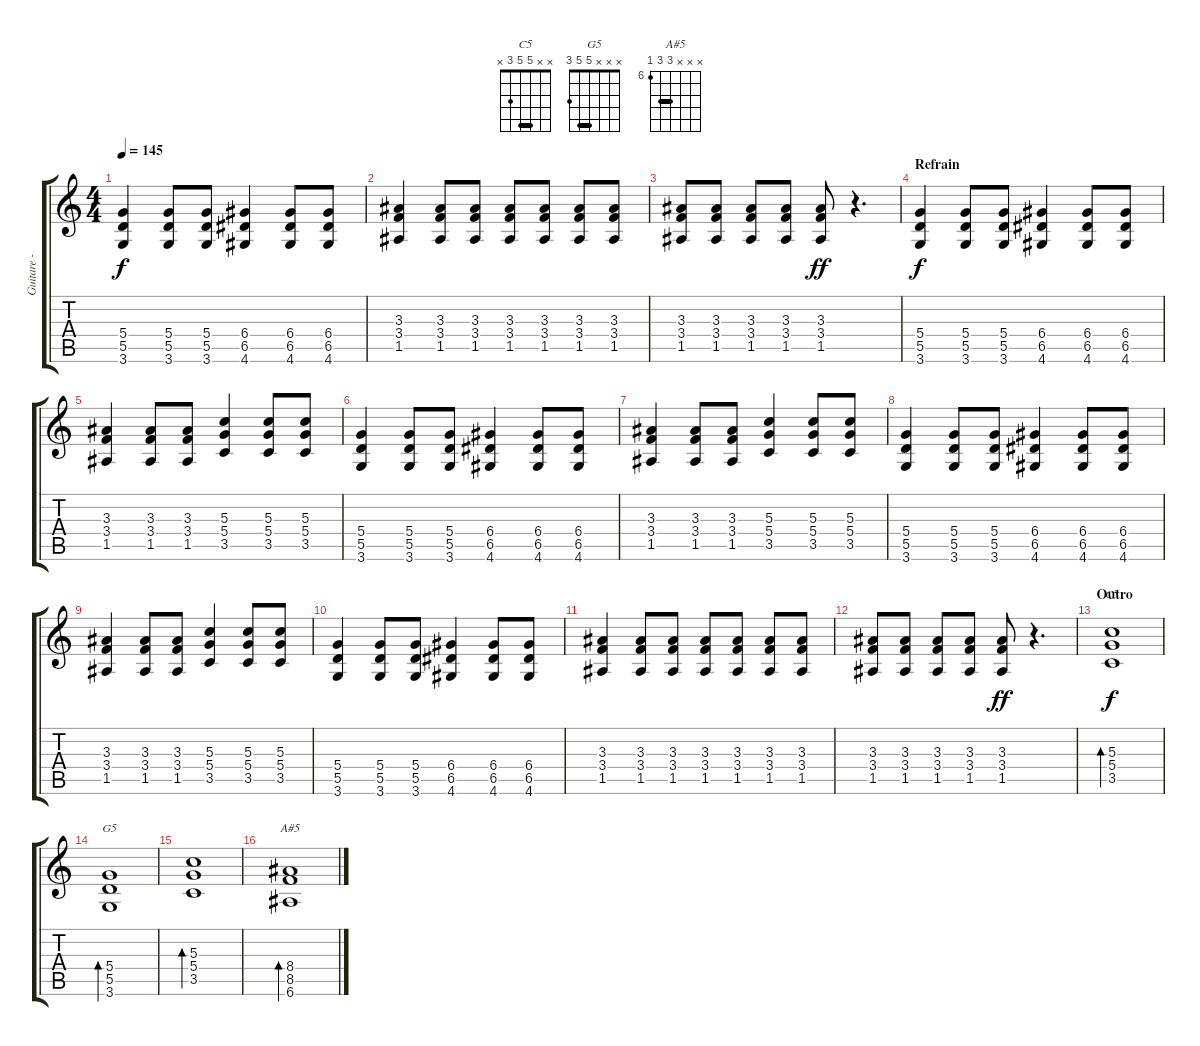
\track ("Guitare - Bozo" "Guitare - ") {instrument electricguitarclean}
\staff {score tabs}
\tuning (E4 B3 G3 D3 A2 E2) {hide}
\chord ("C5" x x 5 5 3 x) {barre 5}
\chord ("G5" x x x 5 5 3) {barre 5}
\chord ("A#5" x x x 8 8 6) {firstfret 6 barre 8}
\ts (4 4)
\tempo 145
\clef g2
\ks c
(5.4 5.5 3.6).4{dy f} (5.4 5.5 3.6).8 (5.4 5.5 3.6).8 (6.4 6.5 4.6).4 (6.4 6.5 4.6).8 (6.4 6.5 4.6).8 |
(3.3 3.4 1.5).4 (3.3 3.4 1.5).8 (3.3 3.4 1.5).8 (3.3 3.4 1.5).8 (3.3 3.4 1.5).8 (3.3 3.4 1.5).8 (3.3 3.4 1.5).8 |
(3.3 3.4 1.5).8 (3.3 3.4 1.5).8 (3.3 3.4 1.5).8 (3.3 3.4 1.5).8 (3.3 3.4 1.5).8{dy ff} r.4{d} |
\section ("" "Refrain")
(5.4 5.5 3.6).4{dy f volume 9} (5.4 5.5 3.6).8 (5.4 5.5 3.6).8 (6.4 6.5 4.6).4 (6.4 6.5 4.6).8 (6.4 6.5 4.6).8 |
(3.3 3.4 1.5).4 (3.3 3.4 1.5).8 (3.3 3.4 1.5).8 (5.3 5.4 3.5).4 (5.3 5.4 3.5).8 (5.3 5.4 3.5).8 |
(5.4 5.5 3.6).4 (5.4 5.5 3.6).8 (5.4 5.5 3.6).8 (6.4 6.5 4.6).4 (6.4 6.5 4.6).8 (6.4 6.5 4.6).8 |
(3.3 3.4 1.5).4 (3.3 3.4 1.5).8 (3.3 3.4 1.5).8 (5.3 5.4 3.5).4 (5.3 5.4 3.5).8 (5.3 5.4 3.5).8 |
(5.4 5.5 3.6).4 (5.4 5.5 3.6).8 (5.4 5.5 3.6).8 (6.4 6.5 4.6).4 (6.4 6.5 4.6).8 (6.4 6.5 4.6).8 |
(3.3 3.4 1.5).4 (3.3 3.4 1.5).8 (3.3 3.4 1.5).8 (5.3 5.4 3.5).4 (5.3 5.4 3.5).8 (5.3 5.4 3.5).8 |
(5.4 5.5 3.6).4 (5.4 5.5 3.6).8 (5.4 5.5 3.6).8 (6.4 6.5 4.6).4 (6.4 6.5 4.6).8 (6.4 6.5 4.6).8 |
(3.3 3.4 1.5).4 (3.3 3.4 1.5).8 (3.3 3.4 1.5).8 (3.3 3.4 1.5).8 (3.3 3.4 1.5).8 (3.3 3.4 1.5).8 (3.3 3.4 1.5).8 |
(3.3 3.4 1.5).8 (3.3 3.4 1.5).8 (3.3 3.4 1.5).8 (3.3 3.4 1.5).8 (3.3 3.4 1.5).8{dy ff} r.4{d} |
\section ("" "Outro")
(5.3 5.4 3.5).1{bd 120 ch "C5" dy f} |
(5.4 5.5 3.6).1{bd 120 ch "G5"} |
(5.3 5.4 3.5).1{bd 120} |
(8.4 8.5 6.6).1{bd 120 ch "A#5"}
